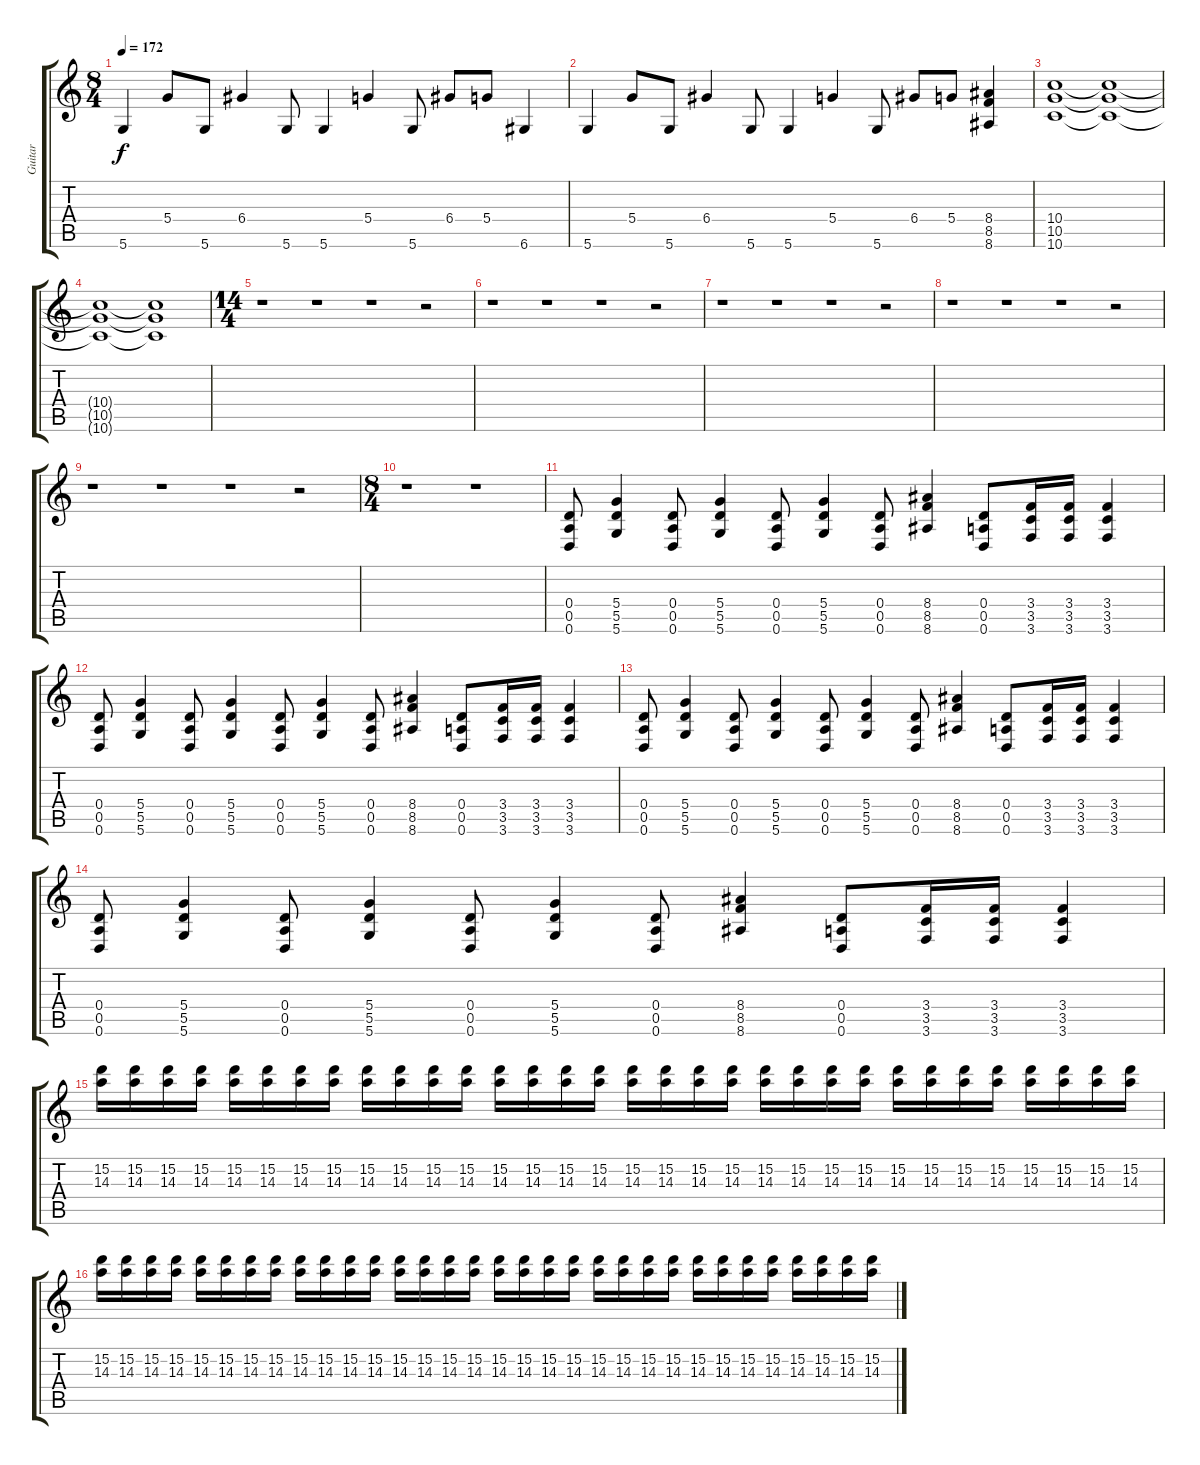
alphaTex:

\track ("Guitar" "Guitar") {instrument distortionguitar}
\staff {score tabs}
\tuning (E4 B3 G3 D3 A2 D2) {hide}
\ts (8 4)
\tempo 172
\clef g2
\ks c
5.6.4{dy f} 5.4.8 5.6.8 6.4.4 5.6.8 5.6.4 5.4.4 5.6.8 6.4.8 5.4.8 6.6.4 |
5.6.4 5.4.8 5.6.8 6.4.4 5.6.8 5.6.4 5.4.4 5.6.8 6.4.8 5.4.8 (8.4 8.5 8.6).4 |
(10.4 10.5 10.6).1 (10.4{t} 10.5{t} 10.6{t}).1 |
(10.4{t} 10.5{t} 10.6{t}).1 (10.4{t} 10.5{t} 10.6{t}).1 |
\ts (14 4)
r.1 r.1 r.1 r.2 |
r.1 r.1 r.1 r.2 |
r.1 r.1 r.1 r.2 |
r.1 r.1 r.1 r.2 |
r.1 r.1 r.1 r.2 |
\ts (8 4)
r.1 r.1 |
(0.4 0.5 0.6).8 (5.4 5.5 5.6).4 (0.4 0.5 0.6).8 (5.4 5.5 5.6).4 (0.4 0.5 0.6).8 (5.4 5.5 5.6).4 (0.4 0.5 0.6).8 (8.4 8.5 8.6).4 (0.4 0.5 0.6).8 (3.4 3.5 3.6).16 (3.4 3.5 3.6).16 (3.4 3.5 3.6).4 |
(0.4 0.5 0.6).8 (5.4 5.5 5.6).4 (0.4 0.5 0.6).8 (5.4 5.5 5.6).4 (0.4 0.5 0.6).8 (5.4 5.5 5.6).4 (0.4 0.5 0.6).8 (8.4 8.5 8.6).4 (0.4 0.5 0.6).8 (3.4 3.5 3.6).16 (3.4 3.5 3.6).16 (3.4 3.5 3.6).4 |
(0.4 0.5 0.6).8 (5.4 5.5 5.6).4 (0.4 0.5 0.6).8 (5.4 5.5 5.6).4 (0.4 0.5 0.6).8 (5.4 5.5 5.6).4 (0.4 0.5 0.6).8 (8.4 8.5 8.6).4 (0.4 0.5 0.6).8 (3.4 3.5 3.6).16 (3.4 3.5 3.6).16 (3.4 3.5 3.6).4 |
(0.4 0.5 0.6).8 (5.4 5.5 5.6).4 (0.4 0.5 0.6).8 (5.4 5.5 5.6).4 (0.4 0.5 0.6).8 (5.4 5.5 5.6).4 (0.4 0.5 0.6).8 (8.4 8.5 8.6).4 (0.4 0.5 0.6).8 (3.4 3.5 3.6).16 (3.4 3.5 3.6).16 (3.4 3.5 3.6).4 |
(15.2 14.3).16 (15.2 14.3).16 (15.2 14.3).16 (15.2 14.3).16 (15.2 14.3).16 (15.2 14.3).16 (15.2 14.3).16 (15.2 14.3).16 (15.2 14.3).16 (15.2 14.3).16 (15.2 14.3).16 (15.2 14.3).16 (15.2 14.3).16 (15.2 14.3).16 (15.2 14.3).16 (15.2 14.3).16 (15.2 14.3).16 (15.2 14.3).16 (15.2 14.3).16 (15.2 14.3).16 (15.2 14.3).16 (15.2 14.3).16 (15.2 14.3).16 (15.2 14.3).16 (15.2 14.3).16 (15.2 14.3).16 (15.2 14.3).16 (15.2 14.3).16 (15.2 14.3).16 (15.2 14.3).16 (15.2 14.3).16 (15.2 14.3).16 |
(15.2 14.3).16 (15.2 14.3).16 (15.2 14.3).16 (15.2 14.3).16 (15.2 14.3).16 (15.2 14.3).16 (15.2 14.3).16 (15.2 14.3).16 (15.2 14.3).16 (15.2 14.3).16 (15.2 14.3).16 (15.2 14.3).16 (15.2 14.3).16 (15.2 14.3).16 (15.2 14.3).16 (15.2 14.3).16 (15.2 14.3).16 (15.2 14.3).16 (15.2 14.3).16 (15.2 14.3).16 (15.2 14.3).16 (15.2 14.3).16 (15.2 14.3).16 (15.2 14.3).16 (15.2 14.3).16 (15.2 14.3).16 (15.2 14.3).16 (15.2 14.3).16 (15.2 14.3).16 (15.2 14.3).16 (15.2 14.3).16 (15.2 14.3).16
